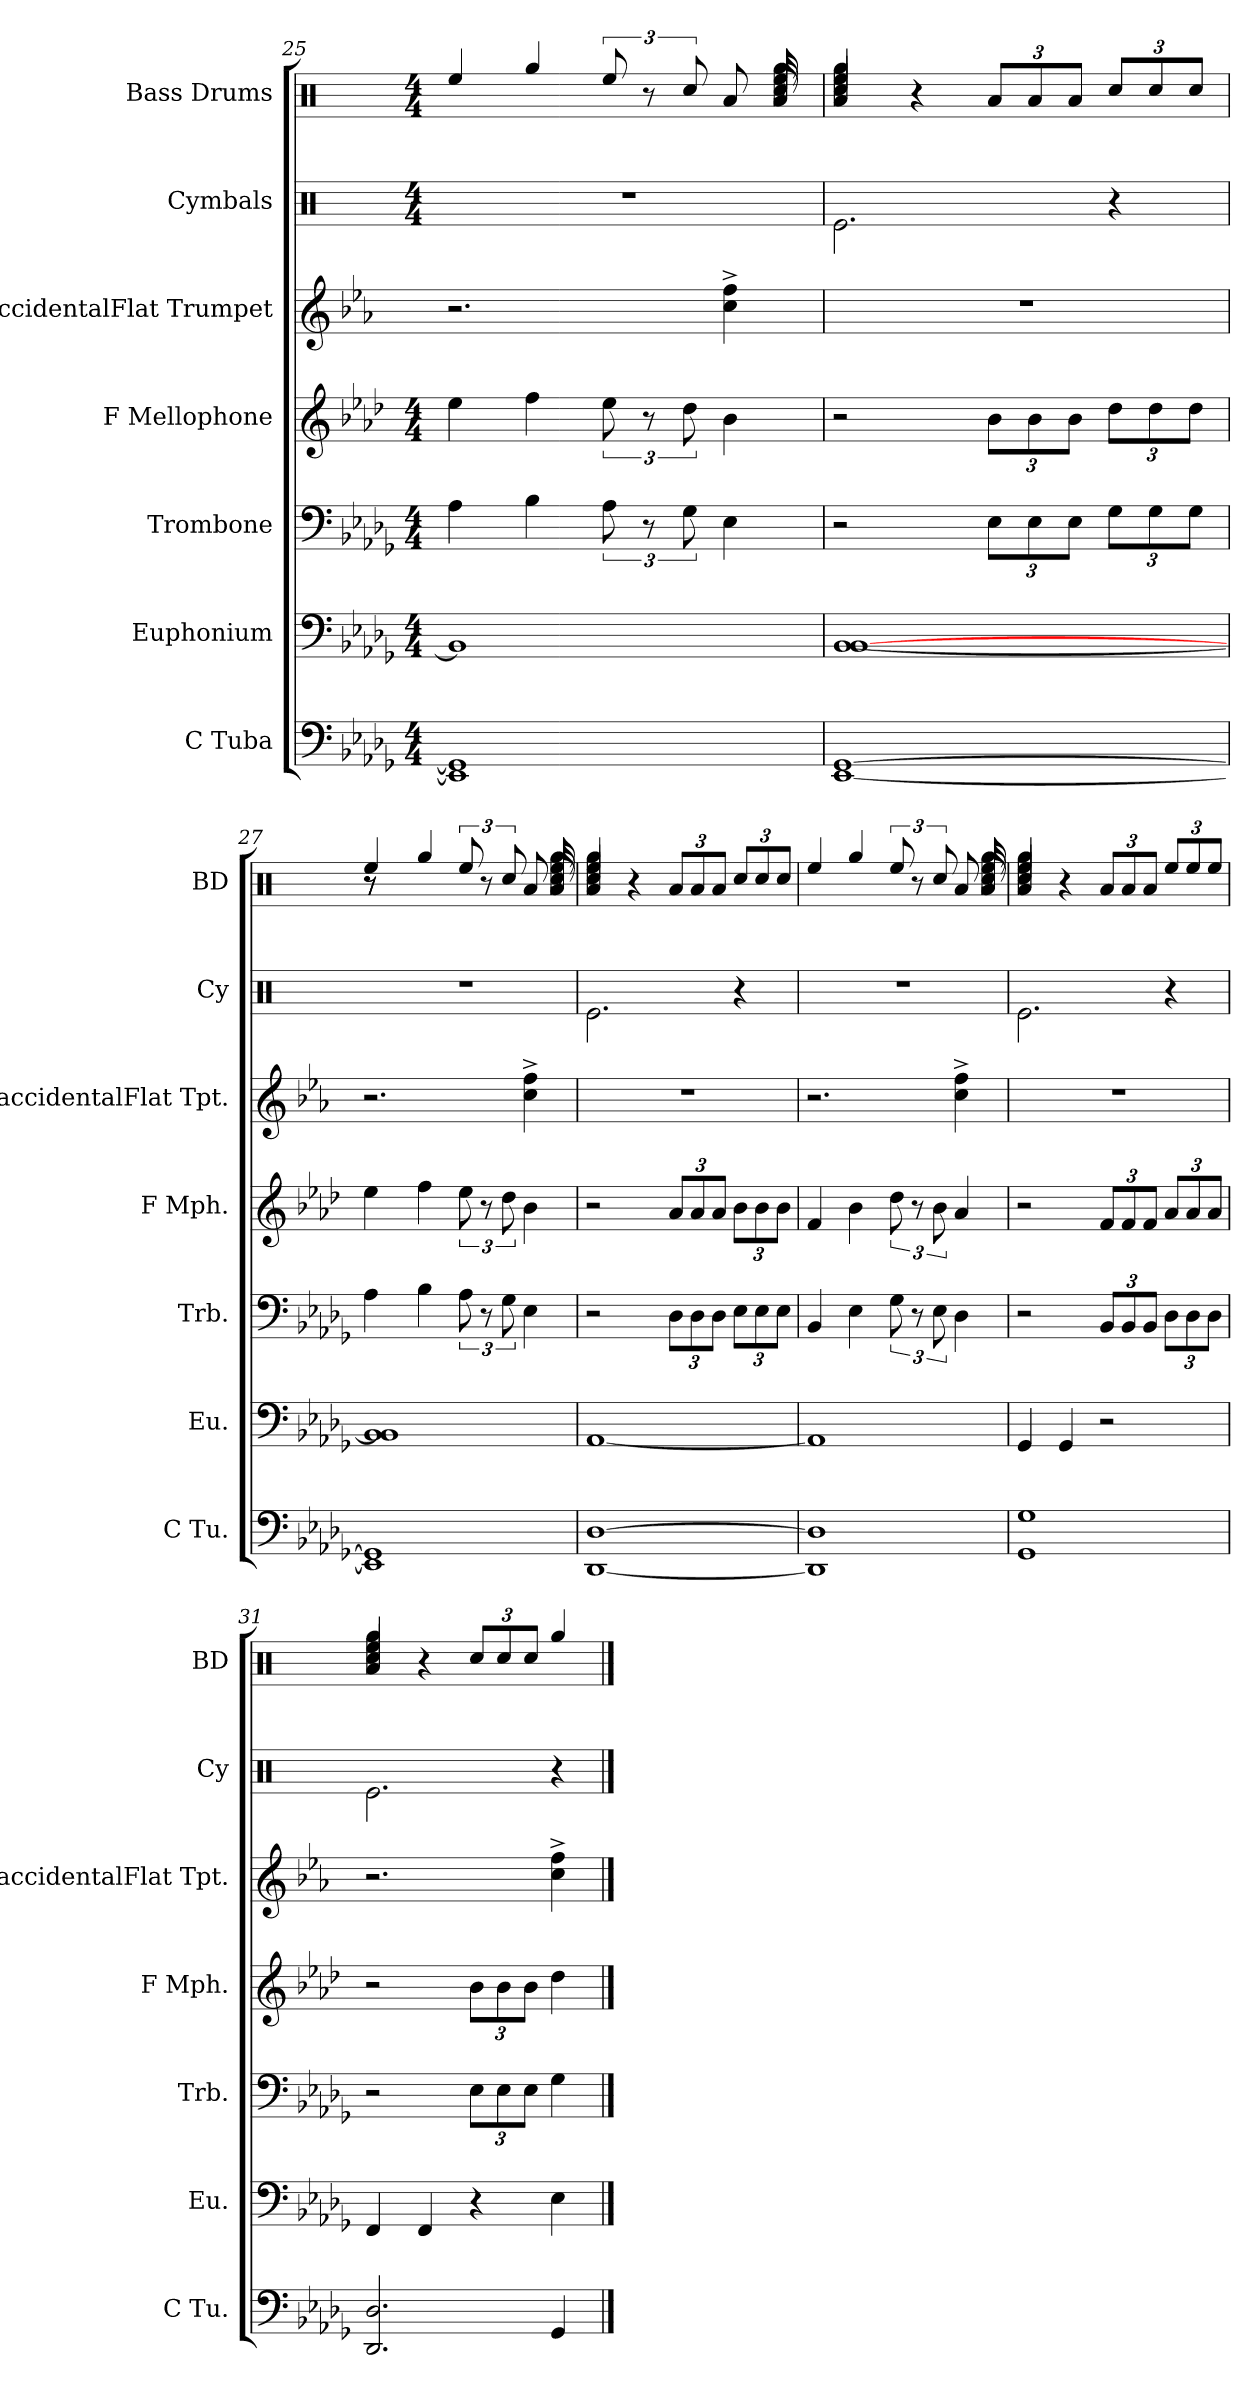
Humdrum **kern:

**kern	**kern	**kern	**kern	**kern	**kern	**kern
*part7	*part6	*part5	*part4	*part3	*part2	*part1
*staff7	*staff6	*staff5	*staff4	*staff3	*staff2	*staff1
*I"C Tuba	*I"Euphonium	*I"Trombone	*I"F Mellophone	*I"BaccidentalFlat Trumpet	*I"Cymbals	*I"Bass Drums
*I'C Tu.	*I'Eu.	*I'Trb.	*I'F Mph.	*I'BaccidentalFlat Tpt.	*I'Cy	*I'BD
*clefF4	*clefF4	*clefF4	*clefG2	*clefG2	*clefX	*clefX
*	*	*	*ITrd4c7	*ITrd1c2	*	*
*k[b-e-a-d-g-]	*k[b-e-a-d-g-]	*k[b-e-a-d-g-]	*k[b-e-a-d-g-]	*k[b-e-a-d-g-]	*k[]	*k[]
*M4/4	*M4/4	*M4/4	*M4/4	*	*M4/4	*M4/4
=25	=25	=25	=25	=25	=25	=25
*	*	*	*	*	*	*^
*	*	*	*	*	*	*	*^
*	*	*	*	*	*	*	*	*^
1EE-] 1GG-]	1BB-]	4A-\	4a-\	2.r	1r	4Ree/	2..ryy	2..ryy	2..ryy
.	.	4B-\	4b-\	.	.	4Rgg/	.	.	.
.	.	12A-\	12a-\	.	.	12Ree/	.	.	.
.	.	12r	12r	.	.	12r	.	.	.
.	.	12G-\	12g-\	.	.	12Rcc/	.	.	.
.	.	4E-\	4e-\	4b-\^ 4ee-\^	.	8Ra/	.	.	.
.	.	.	.	.	.	8Ra/	8Rcc/	8Ree/	8Rgg\
=26	=26	=26	=26	=26	=26	=26	=26	=26	=26
[1EE- [1GG-	[1BB- [1BB-	2r	2r	1r	2.Re\	4Ra/	4Rcc/	4Ree/	4Rgg\
.	.	.	.	.	.	4r	2.ryy	2.ryy	2.ryy
*	*	*Xbrackettup	*Xbrackettup	*	*	*Xbrackettup	*	*	*
.	.	12E-\L	12e-\L	.	.	12Ra/L	.	.	.
.	.	12E-\	12e-\	.	.	12Ra/	.	.	.
.	.	12E-\J	12e-\J	.	.	12Ra/J	.	.	.
.	.	12G-\L	12g-\L	.	4r	12Rcc/L	.	.	.
.	.	12G-\	12g-\	.	.	12Rcc/	.	.	.
.	.	12G-\J	12g-\J	.	.	12Rcc/J	.	.	.
!!LO:PB:g=z	!!	!!	!!
=27	=27	=27	=27	=27	=27	=27	=27	=27	=27
1EE-] 1GG-]	1BB- 1BB-]	4A-\	4a-\	2.r	1r	4Ree/	8r	8r	8r
.	.	.	.	.	.	.	2.ryy	2.ryy	2.ryy
.	.	4B-\	4b-\	.	.	4Rgg/	.	.	.
*	*	*brackettup	*brackettup	*	*	*brackettup	*	*	*
.	.	12A-\	12a-\	.	.	12Ree/	.	.	.
.	.	12r	12r	.	.	12r	.	.	.
.	.	12G-\	12g-\	.	.	12Rcc/	.	.	.
.	.	4E-\	4e-\	4b-\^ 4ee-\^	.	8Ra/	.	.	.
.	.	.	.	.	.	8Ra/	8Rcc/	8Ree/	8Rgg\
=28	=28	=28	=28	=28	=28	=28	=28	=28	=28
[1DD- [1D-	[1AA-	2r	2r	1r	2.Re\	4Ra/	4Rcc/	4Ree/	4Rgg\
.	.	.	.	.	.	4r	2.ryy	2.ryy	2.ryy
*	*	*Xbrackettup	*Xbrackettup	*	*	*Xbrackettup	*	*	*
.	.	12D-\L	12d-/L	.	.	12Ra/L	.	.	.
.	.	12D-\	12d-/	.	.	12Ra/	.	.	.
.	.	12D-\J	12d-/J	.	.	12Ra/J	.	.	.
.	.	12E-\L	12e-\L	.	4r	12Rcc/L	.	.	.
.	.	12E-\	12e-\	.	.	12Rcc/	.	.	.
.	.	12E-\J	12e-\J	.	.	12Rcc/J	.	.	.
=29	=29	=29	=29	=29	=29	=29	=29	=29	=29
1DD-] 1D-]	1AA-]	4BB-/	4B-/	2.r	1r	4Ree/	2..ryy	2..ryy	2..ryy
.	.	4E-\	4e-\	.	.	4Rgg/	.	.	.
*	*	*brackettup	*brackettup	*	*	*brackettup	*	*	*
.	.	12G-\	12g-\	.	.	12Ree/	.	.	.
.	.	12r	12r	.	.	12r	.	.	.
.	.	12E-\	12e-\	.	.	12Rcc/	.	.	.
.	.	4D-\	4d-/	4b-\^ 4ee-\^	.	8Ra/	.	.	.
.	.	.	.	.	.	8Ra/	8Rcc/	8Ree/	8Rgg\
=30	=30	=30	=30	=30	=30	=30	=30	=30	=30
1GG- 1G-	4GG-/	2r	2r	1r	2.Re\	4Ra/	4Rcc/	4Ree/	4Rgg\
.	4GG-/	.	.	.	.	4r	2.ryy	2.ryy	2.ryy
*	*	*Xbrackettup	*Xbrackettup	*	*	*Xbrackettup	*	*	*
.	2r	12BB-/L	12B-/L	.	.	12Ra/L	.	.	.
.	.	12BB-/	12B-/	.	.	12Ra/	.	.	.
.	.	12BB-/J	12B-/J	.	.	12Ra/J	.	.	.
.	.	12D-\L	12d-/L	.	4r	12Ree/L	.	.	.
.	.	12D-\	12d-/	.	.	12Ree/	.	.	.
.	.	12D-\J	12d-/J	.	.	12Ree/J	.	.	.
=31	=31	=31	=31	=31	=31	=31	=31	=31	=31
2.DD-/ 2.D-/	4FF/	2r	2r	2.r	2.Re\	4Ra/	4Rcc/	4Ree/	4Rgg\
.	4FF/	.	.	.	.	4r	2.ryy	2.ryy	2.ryy
.	4r	12E-\L	12e-\L	.	.	12Rcc/L	.	.	.
.	.	12E-\	12e-\	.	.	12Rcc/	.	.	.
.	.	12E-\J	12e-\J	.	.	12Rcc/J	.	.	.
4GG-/	4E-\	4G-\	4g-\	4b-\^ 4ee-\^	4r	4Rgg/	.	.	.
*	*	*	*	*	*	*v	*v	*v	*v
==	==	==	==	==	==	==
*-	*-	*-	*-	*-	*-	*-
